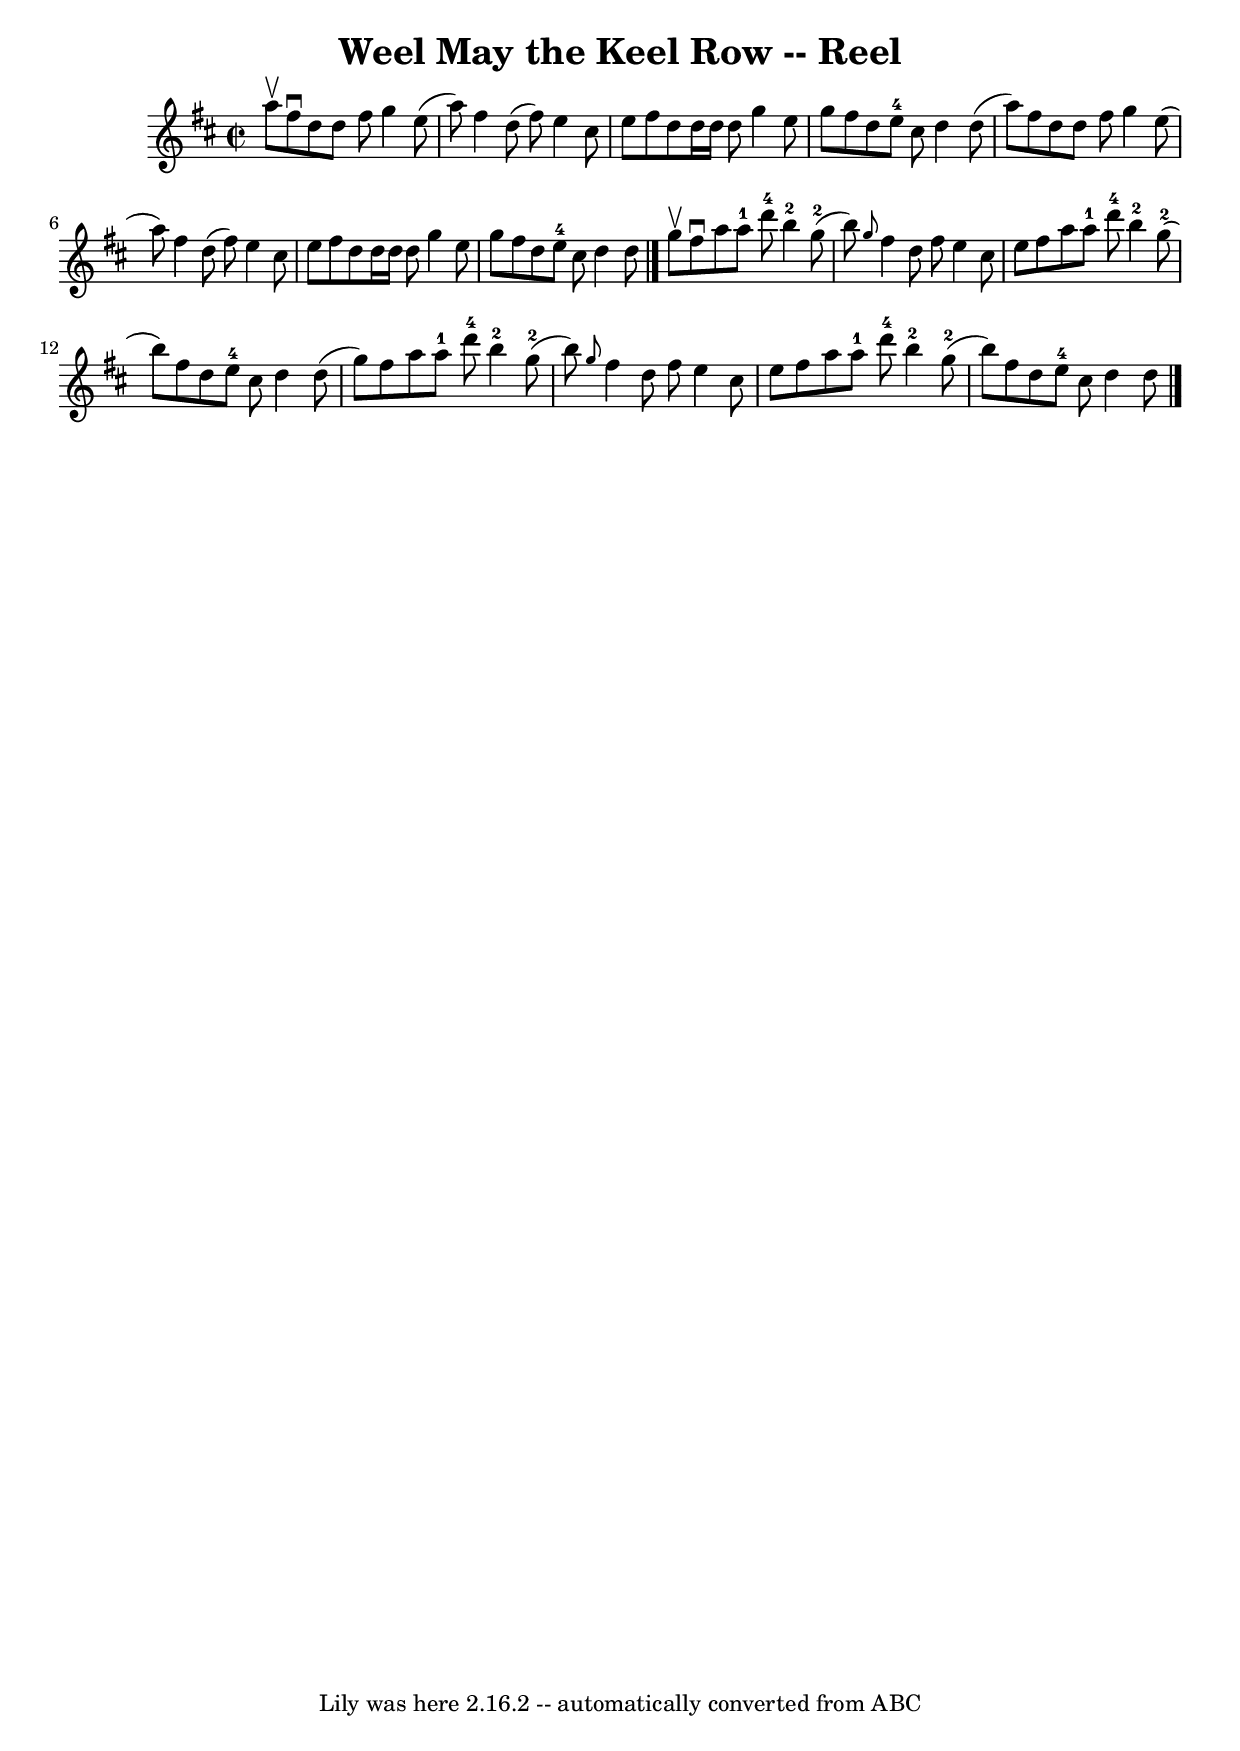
\version "2.16.2"
\include "Mammoth.ily"
\header {
	%% book = "Ryan's Mammoth Collection"
	crossRefNumber = "1"
	footnotes = "\\\\356\\\\[Original Version.]"
	origin = "SCOTCH"
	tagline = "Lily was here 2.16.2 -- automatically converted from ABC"
	title = "Weel May the Keel Row -- Reel"
}
voicedefault =  {


\override Staff.TimeSignature #'style = #'C
 \time 2/2 
\key d \major a''8^\upbow |
 fis''8^\downbow d''8    
d''8 fis''8 g''4 e''8 (a''8)   |
 fis''4 d''8 (
fis''8) e''4 cis''8 e''8    |
 fis''8 d''8 d''16    
d''16 d''8 g''4 e''8 g''8    |
 fis''8 d''8 e''8-4 
 cis''8 d''4 d''8 (a''8)   |
 fis''8 d''8 d''8    
fis''8 g''4 e''8 (a''8)   |
 fis''4 d''8 (fis''8)  
 e''4 cis''8 e''8    |
 fis''8 d''8 d''16 d''16 d''8  
 g''4 e''8 g''8    |
 fis''8 d''8 e''8-4 cis''8    
d''4 d''8    \bar "|." g''8^\upbow |
 fis''8^\downbow a''8 
 a''8-1 d'''8-4 b''4-2 g''8-2(b''8)   |
 
\grace { g''8  } fis''4 d''8 fis''8 e''4 cis''8 e''8    
|
 fis''8 a''8 a''8-1 d'''8-4 b''4-2 g''8 
-2(b''8)   |
 fis''8 d''8 e''8-4 cis''8 d''4    
d''8 (g''8)   |
 fis''8 a''8 a''8-1 d'''8-4     
b''4-2 g''8-2(b''8)   |
 \grace { g''8  } fis''4    
d''8 fis''8 e''4 cis''8 e''8    |
 fis''8 a''8 a''8 
-1 d'''8-4 b''4-2 g''8-2(b''8)   |
 fis''8    
d''8 e''8-4 cis''8 d''4 d''8    \bar "|."   
}

\score{
    <<

	\context Staff="default"
	{
	    \voicedefault 
	}

    >>
	\layout {
	}
	\midi {}
}
